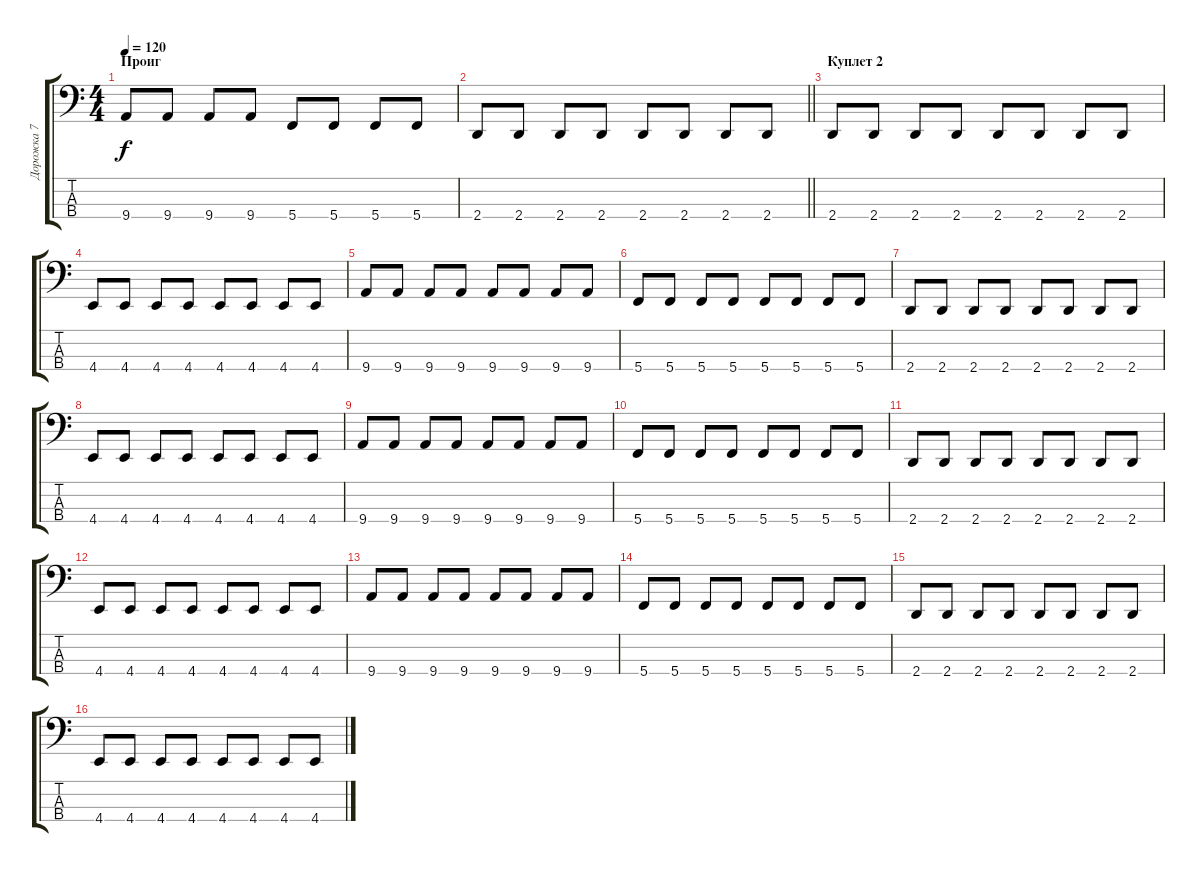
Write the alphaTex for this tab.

\track ("Дорожка 7" "Дорожка 7") {instrument electricbassfinger}
\staff {score tabs}
\tuning (F2 C2 G1 C1) {hide}
\ts (4 4)
\section ("" "Проиг")
\tempo 120
\clef f4
\ks c
9.4.8{dy f} 9.4.8 9.4.8 9.4.8 5.4.8 5.4.8 5.4.8 5.4.8 |
\barLineRight lightlight
2.4.8 2.4.8 2.4.8 2.4.8 2.4.8 2.4.8 2.4.8 2.4.8 |
\section ("" "Куплет 2")
2.4.8 2.4.8 2.4.8 2.4.8 2.4.8 2.4.8 2.4.8 2.4.8 |
4.4.8 4.4.8 4.4.8 4.4.8 4.4.8 4.4.8 4.4.8 4.4.8 |
9.4.8 9.4.8 9.4.8 9.4.8 9.4.8 9.4.8 9.4.8 9.4.8 |
5.4.8 5.4.8 5.4.8 5.4.8 5.4.8 5.4.8 5.4.8 5.4.8 |
2.4.8 2.4.8 2.4.8 2.4.8 2.4.8 2.4.8 2.4.8 2.4.8 |
4.4.8 4.4.8 4.4.8 4.4.8 4.4.8 4.4.8 4.4.8 4.4.8 |
9.4.8 9.4.8 9.4.8 9.4.8 9.4.8 9.4.8 9.4.8 9.4.8 |
5.4.8 5.4.8 5.4.8 5.4.8 5.4.8 5.4.8 5.4.8 5.4.8 |
2.4.8 2.4.8 2.4.8 2.4.8 2.4.8 2.4.8 2.4.8 2.4.8 |
4.4.8 4.4.8 4.4.8 4.4.8 4.4.8 4.4.8 4.4.8 4.4.8 |
9.4.8 9.4.8 9.4.8 9.4.8 9.4.8 9.4.8 9.4.8 9.4.8 |
5.4.8 5.4.8 5.4.8 5.4.8 5.4.8 5.4.8 5.4.8 5.4.8 |
2.4.8 2.4.8 2.4.8 2.4.8 2.4.8 2.4.8 2.4.8 2.4.8 |
4.4.8 4.4.8 4.4.8 4.4.8 4.4.8 4.4.8 4.4.8 4.4.8
